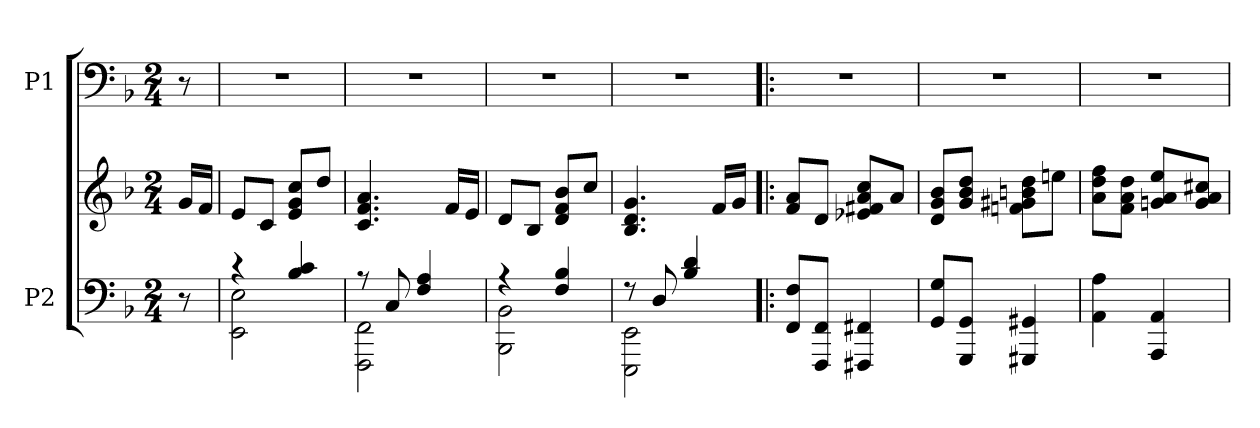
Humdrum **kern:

**kern	**kern	**kern
*part2	*part2	*part1
*staff3	*staff2	*staff1
*I"P2	*	*I"P1
!!LO:PB:g=z
*clefF4	*clefG2	*clefF4
*k[b-]	*k[b-]	*k[b-]
*d:	*d:	*d:
*M2/4	*M2/4	*M2/4
*MM60	*MM60	*MM60
=1	=1	=1
8r	16gi/LL	8r
.	16fi/JJ	.
=2	=2	=2
*^	*	*
!	!	!	!LO:N:vis=1
4r	2EEi\ 2Ei	8ei/L	2r
.	.	8ci/J	.
4B-i/ 4ci	.	8ei/ 8gi 8cciL	.
.	.	8ddi/J	.
=3	=3	=3	=3
!	!	!	!LO:N:vis=1
8r	2FFFi\ 2FFi	4.ci/ 4.fi 4.ai	2r
8Ci/	.	.	.
4Fi/ 4Ai	.	.	.
.	.	16fi/LL	.
.	.	16ei/JJ	.
=4	=4	=4	=4
!	!	!	!LO:N:vis=1
4r	2BBB-i\ 2BB-i	8di/L	2r
.	.	8B-i/J	.
4Fi/ 4B-i	.	8di/ 8fi 8b-iL	.
.	.	8cci/J	.
=5	=5	=5	=5
!	!	!	!LO:N:vis=1
8r	2EEEi\ 2EEi	4.B-i/ 4.di 4.gi	2r
8Di/	.	.	.
4B-i/ 4di	.	.	.
.	.	16fi/LL	.
.	.	16gi/JJ	.
*v	*v	*	*
=6!|:	=6!|:	=6!|:
!	!	!LO:N:vis=1
8FFi/ 8FiL	8fi/ 8aiL	2r
8FFFi/ 8FFiJ	8di/J	.
4FFF#Xi/ 4FF#Xi	8e-Xi/ 8f#Xi 8ai 8cciL	.
.	8ai/J	.
=7	=7	=7
!	!	!LO:N:vis=1
8GGi/ 8GiL	8di/ 8gi 8b-iL	2r
8GGGi/ 8GGiJ	8gi/ 8b-i 8ddiJ	.
4GGG#Xi/ 4GG#Xi	8fni\ 8g#Xi 8bni 8ddiL	.
.	8eeni\J	.
!!LO:LB:g=z
=8	=8	=8
!	!	!LO:N:vis=1
4AAi\ 4Ai	8ai\ 8ddi 8ffiL	2r
.	8fi\ 8ai 8ddiJ	.
4AAAi/ 4AAi	8gni/ 8ai 8eeiL	.
.	8gi/ 8ai 8cc#XiJ	.
=	=	=
*-	*-	*-
